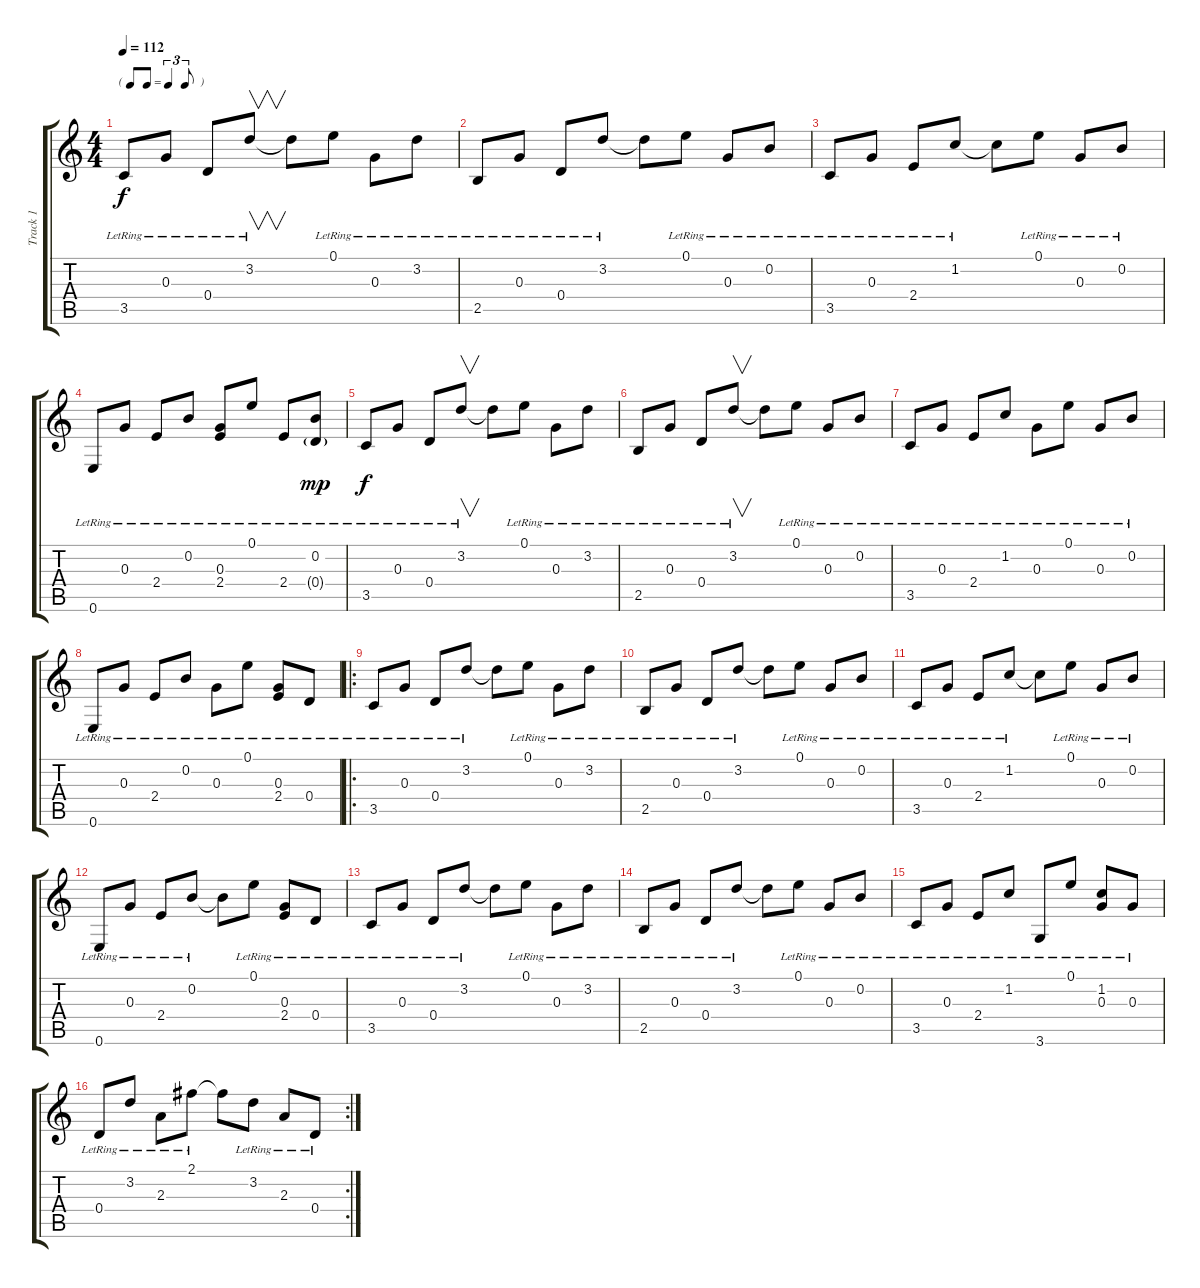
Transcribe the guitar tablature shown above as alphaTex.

\track ("Track 1" "Track 1") {instrument acousticguitarsteel}
\staff {score tabs}
\tuning (E4 B3 G3 D3 A2 E2) {hide}
\ts (4 4)
\tf triplet8th
\tempo 112
\clef g2
\ks c
3.5{lr}.8{dy f instrument acousticguitarsteel} 0.3{lr}.8 0.4{lr}.8 3.2{lr}.8{v} 3.2{t}.8 0.1{lr}.8 0.3{lr}.8 3.2{lr}.8 |
2.5{lr}.8 0.3{lr}.8 0.4{lr}.8 3.2{lr}.8 3.2{t}.8 0.1{lr}.8 0.3{lr}.8 0.2{lr}.8 |
3.5{lr}.8 0.3{lr}.8 2.4{lr}.8 1.2{lr}.8 1.2{t}.8 0.1{lr}.8 0.3{lr}.8 0.2{lr}.8 |
0.6{lr}.8 0.3{lr}.8 2.4{lr}.8 0.2{lr}.8 (0.3{lr} 2.4{lr}).8 0.1{lr}.8 2.4{lr}.8 (0.2{lr} 0.4{g lr}).8{dy mp} |
3.5{lr}.8{dy f} 0.3{lr}.8 0.4{lr}.8 3.2{lr}.8{v} 3.2{t}.8 0.1{lr}.8 0.3{lr}.8 3.2{lr}.8 |
2.5{lr}.8 0.3{lr}.8 0.4{lr}.8 3.2{lr}.8{v} 3.2{t}.8 0.1{lr}.8 0.3{lr}.8 0.2{lr}.8 |
3.5{lr}.8 0.3{lr}.8 2.4{lr}.8 1.2{lr}.8 0.3{lr}.8 0.1{lr}.8 0.3{lr}.8 0.2{lr}.8 |
0.6{lr}.8 0.3{lr}.8 2.4{lr}.8 0.2{lr}.8 0.3{lr}.8 0.1{lr}.8 (0.3{lr} 2.4{lr}).8 0.4{lr}.8 |
\ro
3.5{lr}.8 0.3{lr}.8 0.4{lr}.8 3.2{lr}.8 3.2{t}.8 0.1{lr}.8 0.3{lr}.8 3.2{lr}.8 |
2.5{lr}.8 0.3{lr}.8 0.4{lr}.8 3.2{lr}.8 3.2{t}.8 0.1{lr}.8 0.3{lr}.8 0.2{lr}.8 |
3.5{lr}.8 0.3{lr}.8 2.4{lr}.8 1.2{lr}.8 1.2{t}.8 0.1{lr}.8 0.3{lr}.8 0.2{lr}.8 |
0.6{lr}.8 0.3{lr}.8 2.4{lr}.8 0.2{lr}.8 0.2{t}.8 0.1{lr}.8 (0.3{lr} 2.4{lr}).8 0.4{lr}.8 |
3.5{lr}.8 0.3{lr}.8 0.4{lr}.8 3.2{lr}.8 3.2{t}.8 0.1{lr}.8 0.3{lr}.8 3.2{lr}.8 |
2.5{lr}.8 0.3{lr}.8 0.4{lr}.8 3.2{lr}.8 3.2{t}.8 0.1{lr}.8 0.3{lr}.8 0.2{lr}.8 |
3.5{lr}.8 0.3{lr}.8 2.4{lr}.8 1.2{lr}.8 3.6{lr}.8 0.1{lr}.8 (1.2{lr} 0.3{lr}).8 0.3{lr}.8 |
\rc 2
0.4{lr}.8 3.2{lr}.8 2.3{lr}.8 2.1{lr}.8 2.1{t}.8 3.2{lr}.8 2.3{lr}.8 0.4{lr}.8
